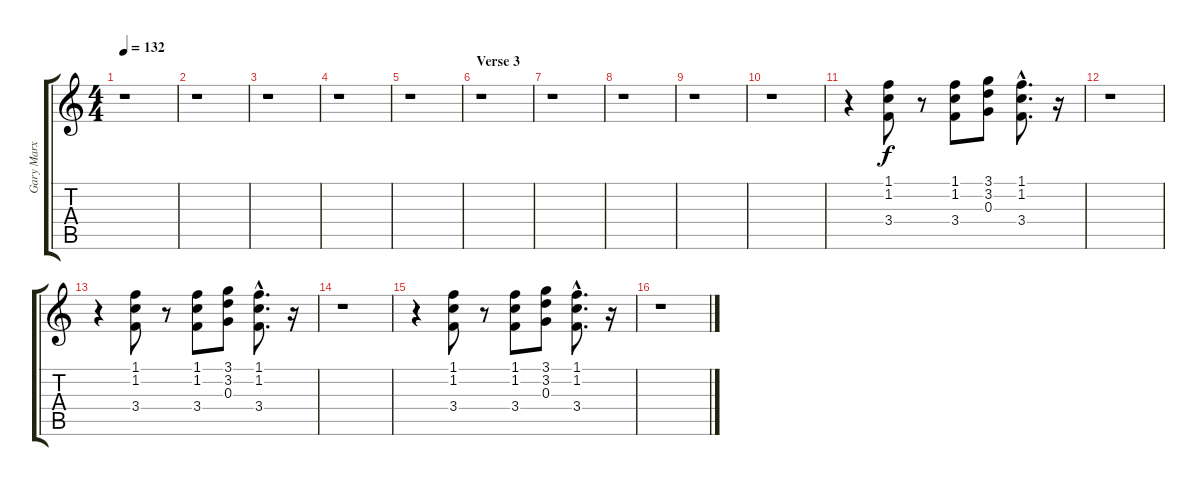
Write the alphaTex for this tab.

\track ("Gary Marx" "Gary Marx") {instrument overdrivenguitar}
\staff {score tabs}
\tuning (E4 B3 G3 D3 A2 E2) {hide}
\ts (4 4)
\tempo 132
\clef g2
\ks c
r.1{dy f} |
r.1 |
r.1 |
r.1 |
r.1 |
\section ("" "Verse 3")
r.1 |
r.1 |
r.1 |
r.1 |
r.1 |
r.4 (1.1 1.2 3.4).8 r.8 (1.1 1.2 3.4).8 (3.1 3.2 0.3).8 (1.1{hac} 1.2{hac} 3.4{hac}).8{d} r.16 |
r.1 |
r.4 (1.1 1.2 3.4).8 r.8 (1.1 1.2 3.4).8 (3.1 3.2 0.3).8 (1.1{hac} 1.2{hac} 3.4{hac}).8{d} r.16 |
r.1 |
r.4 (1.1 1.2 3.4).8 r.8 (1.1 1.2 3.4).8 (3.1 3.2 0.3).8 (1.1{hac} 1.2{hac} 3.4{hac}).8{d} r.16 |
r.1
